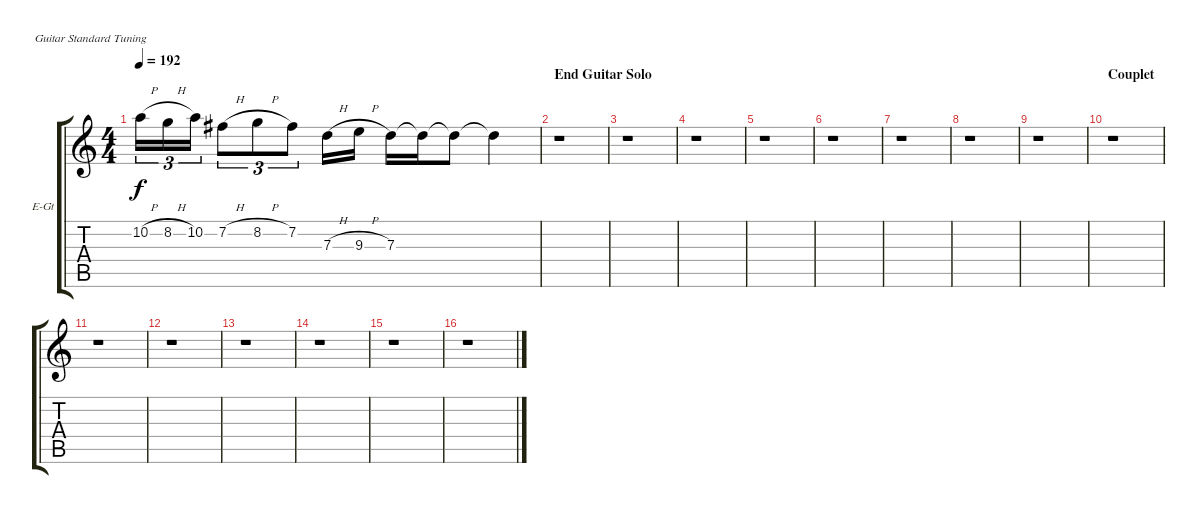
\bracketExtendMode groupsimilarinstruments
\firstSystemTrackNameOrientation horizontal
\otherSystemsTrackNameOrientation horizontal
\track ("Guitar 3 (Lead)" "E-Gt") {instrument distortionguitar}
\staff {score tabs}
\tuning (E4 B3 G3 D3 A2 E2)
\ts (4 4)
\tempo 192
\clef g2
\ks c
10.2{h}.16{tu (3 2) dy f} 8.2{h}.16{tu (3 2)} 10.2.16{tu (3 2)} 7.2{h}.8{tu (3 2)} 8.2{h}.8{tu (3 2)} 7.2.8{tu (3 2)} 7.3{h}.16 9.3{h}.16 7.3.16 7.3{t}.16 7.3{t}.8 7.3{t}.4 |
\section ("" "End Guitar Solo")
r.1 |
r.1 |
r.1 |
r.1 |
r.1 |
r.1 |
r.1 |
r.1 |
\section ("" "Couplet")
r.1 |
r.1 |
r.1 |
r.1 |
r.1 |
r.1 |
r.1
